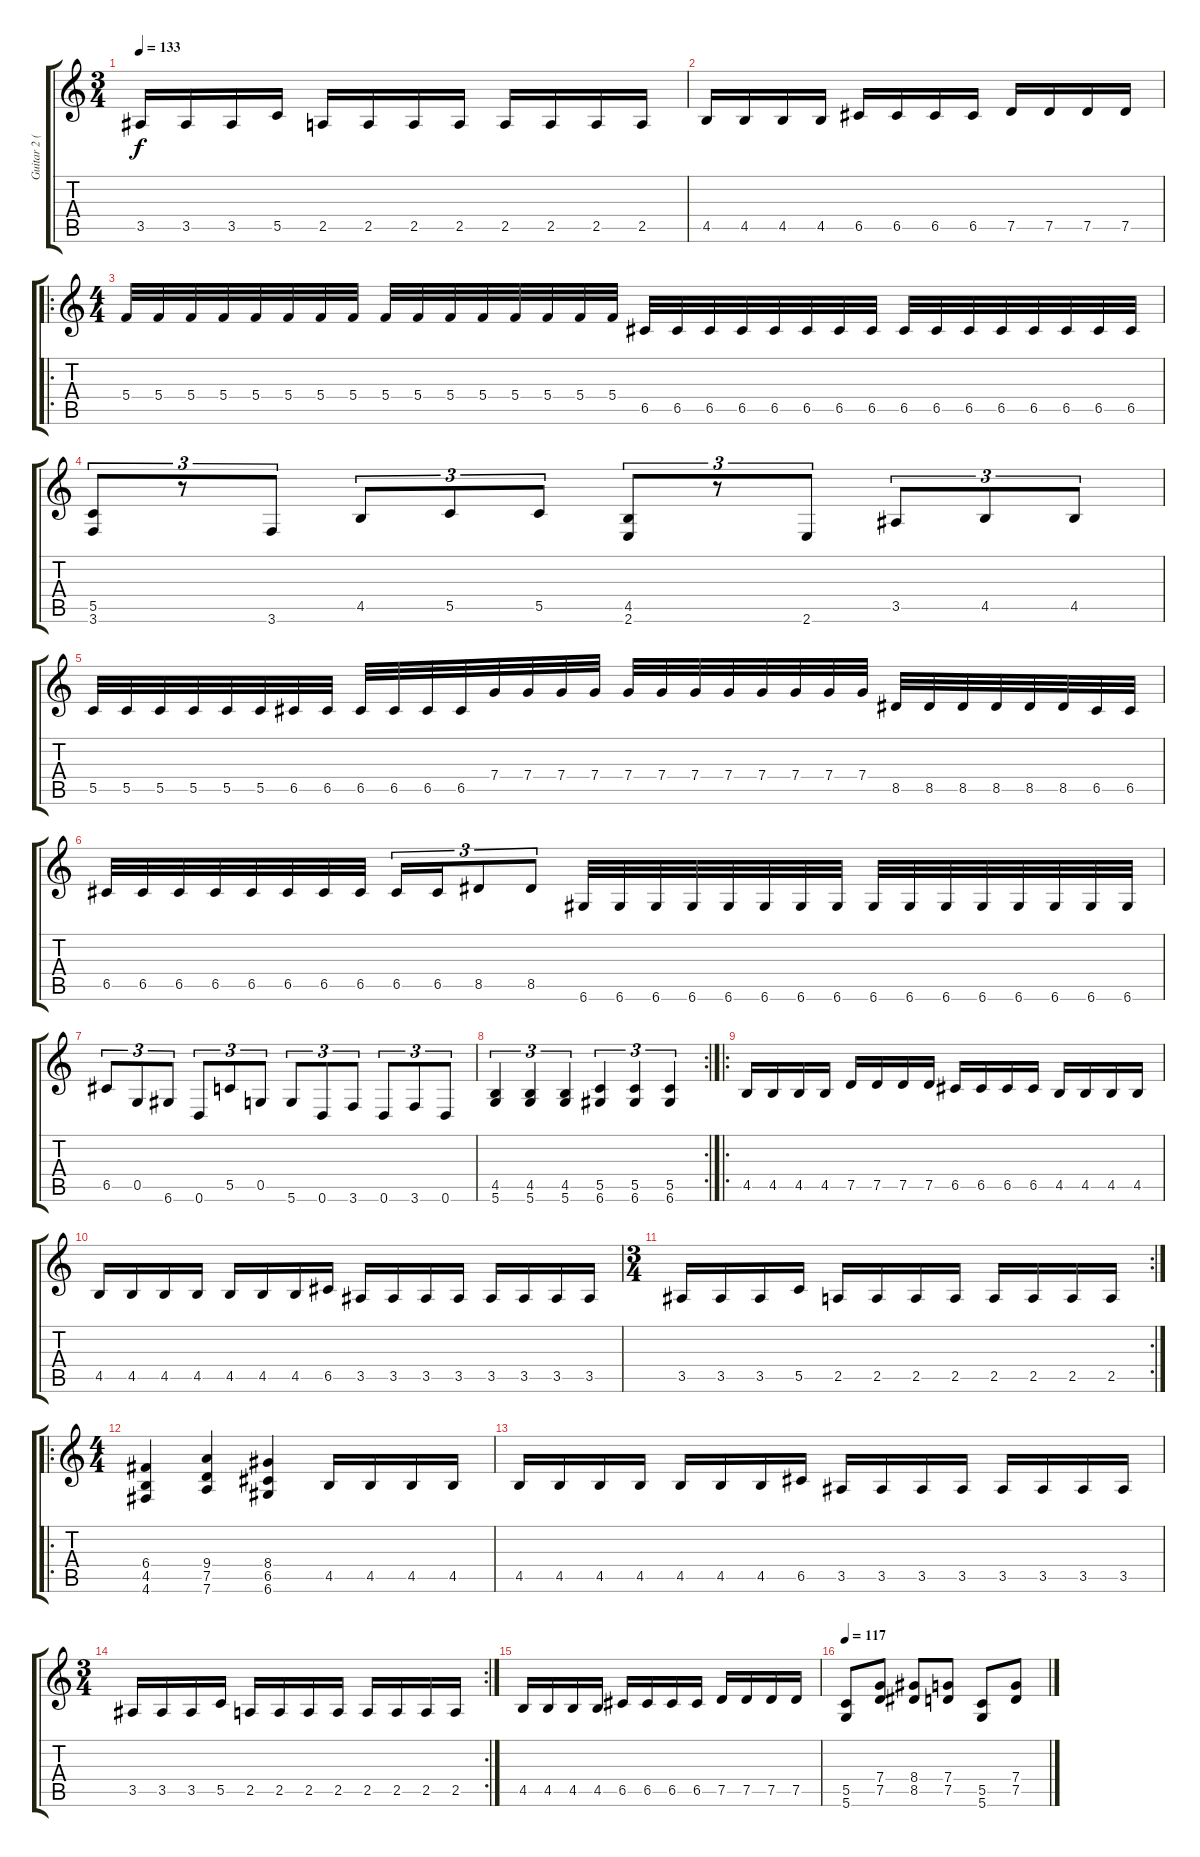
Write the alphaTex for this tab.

\track ("Guitar 2 (Erik)" "Guitar 2 (") {instrument distortionguitar}
\staff {score tabs}
\tuning (D4 A3 F3 C3 G2 D2) {hide}
\ts (3 4)
\tempo 133
\clef g2
\ks c
3.5.16{dy f} 3.5.16 3.5.16 5.5.16 2.5.16 2.5.16 2.5.16 2.5.16 2.5.16 2.5.16 2.5.16 2.5.16 |
4.5.16 4.5.16 4.5.16 4.5.16 6.5.16 6.5.16 6.5.16 6.5.16 7.5.16 7.5.16 7.5.16 7.5.16 |
\ro
\ts (4 4)
5.4.32 5.4.32 5.4.32 5.4.32 5.4.32 5.4.32 5.4.32 5.4.32 5.4.32 5.4.32 5.4.32 5.4.32 5.4.32 5.4.32 5.4.32 5.4.32 6.5.32 6.5.32 6.5.32 6.5.32 6.5.32 6.5.32 6.5.32 6.5.32 6.5.32 6.5.32 6.5.32 6.5.32 6.5.32 6.5.32 6.5.32 6.5.32 |
(5.5 3.6).8{tu (3 2)} r.8{tu (3 2)} 3.6.8{tu (3 2)} 4.5.8{tu (3 2)} 5.5.8{tu (3 2)} 5.5.8{tu (3 2)} (4.5 2.6).8{tu (3 2)} r.8{tu (3 2)} 2.6.8{tu (3 2)} 3.5.8{tu (3 2)} 4.5.8{tu (3 2)} 4.5.8{tu (3 2)} |
5.5.32 5.5.32 5.5.32 5.5.32 5.5.32 5.5.32 6.5.32 6.5.32 6.5.32 6.5.32 6.5.32 6.5.32 7.4.32 7.4.32 7.4.32 7.4.32 7.4.32 7.4.32 7.4.32 7.4.32 7.4.32 7.4.32 7.4.32 7.4.32 8.5.32 8.5.32 8.5.32 8.5.32 8.5.32 8.5.32 6.5.32 6.5.32 |
6.5.32 6.5.32 6.5.32 6.5.32 6.5.32 6.5.32 6.5.32 6.5.32 6.5.16{tu (3 2)} 6.5.16{tu (3 2)} 8.5.8{tu (3 2)} 8.5.8{tu (3 2)} 6.6.32 6.6.32 6.6.32 6.6.32 6.6.32 6.6.32 6.6.32 6.6.32 6.6.32 6.6.32 6.6.32 6.6.32 6.6.32 6.6.32 6.6.32 6.6.32 |
6.5.8{tu (3 2)} 0.5.8{tu (3 2)} 6.6.8{tu (3 2)} 0.6.8{tu (3 2)} 5.5.8{tu (3 2)} 0.5.8{tu (3 2)} 5.6.8{tu (3 2)} 0.6.8{tu (3 2)} 3.6.8{tu (3 2)} 0.6.8{tu (3 2)} 3.6.8{tu (3 2)} 0.6.8{tu (3 2)} |
\rc 2
(4.5 5.6).4{tu (3 2)} (4.5 5.6).4{tu (3 2)} (4.5 5.6).4{tu (3 2)} (5.5 6.6).4{tu (3 2)} (5.5 6.6).4{tu (3 2)} (5.5 6.6).4{tu (3 2)} |
\ro
4.5.16 4.5.16 4.5.16 4.5.16 7.5.16 7.5.16 7.5.16 7.5.16 6.5.16 6.5.16 6.5.16 6.5.16 4.5.16 4.5.16 4.5.16 4.5.16 |
4.5.16 4.5.16 4.5.16 4.5.16 4.5.16 4.5.16 4.5.16 6.5.16 3.5.16 3.5.16 3.5.16 3.5.16 3.5.16 3.5.16 3.5.16 3.5.16 |
\rc 2
\ts (3 4)
3.5.16 3.5.16 3.5.16 5.5.16 2.5.16 2.5.16 2.5.16 2.5.16 2.5.16 2.5.16 2.5.16 2.5.16 |
\ro
\ts (4 4)
(6.4 4.5 4.6).4 (9.4 7.5 7.6).4 (8.4 6.5 6.6).4 4.5.16 4.5.16 4.5.16 4.5.16 |
4.5.16 4.5.16 4.5.16 4.5.16 4.5.16 4.5.16 4.5.16 6.5.16 3.5.16 3.5.16 3.5.16 3.5.16 3.5.16 3.5.16 3.5.16 3.5.16 |
\rc 2
\ts (3 4)
3.5.16 3.5.16 3.5.16 5.5.16 2.5.16 2.5.16 2.5.16 2.5.16 2.5.16 2.5.16 2.5.16 2.5.16 |
4.5.16 4.5.16 4.5.16 4.5.16 6.5.16 6.5.16 6.5.16 6.5.16 7.5.16 7.5.16 7.5.16 7.5.16 |
\tempo 117
(5.5 5.6).8 (7.4 7.5).8 (8.4 8.5).8 (7.4 7.5).8 (5.5 5.6).8 (7.4 7.5).8
